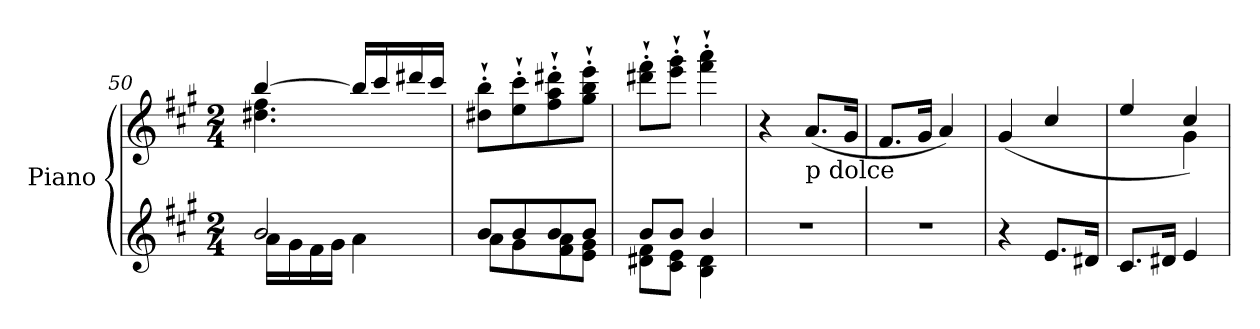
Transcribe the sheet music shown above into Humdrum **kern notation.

**kern	**kern
*part1	*part1
*staff2	*staff1
*I"Piano	*
*I'Pno	*
*clefG2	*clefG2
*k[f#c#g#]	*k[f#c#g#]
*A:	*A:
*M2/4	*M2/4
=50	=50
*^	*^
2b/	16a\LL	[4bb/	4.dd#X\ 4.ff#\
.	16g#\	.	.
.	16f#\	.	.
.	16g#\JJ	.	.
.	4a\	16bb/LL]	.
.	.	16ccc#/	.
.	.	16ddd#X/	8ryy
.	.	16ccc#/JJ	.
*	*	*v	*v
=51	=51	=51
8b/L	8a\L	8dd#X\`' 8bb\`'L
8b/	8g#\	8ee\`' 8ccc#\`'
8b/	8f#\ 8a\	8ff#\`' 8aa\`' 8ddd#X\`'
8b/J	8e\ 8g#\J	8gg#\`' 8bb\`' 8eee\`'J
=52	=52	=52
8b/L	8d#X\ 8f#\L	8ddd#X\`' 8fff#\`'L
8b/J	8c#\ 8e\J	8eee\`' 8ggg#\`'J
4b/	4B\ 4d#\	4fff#\`' 4aaa\`'
*v	*v	*
=53	=53
2r	4r
!	!LO:TX:b:t=p dolce
.	(8.a/L
.	16g#/Jk
=54	=54
2r	8.f#/L
.	16g#/Jk
.	4a/)
!!LO:PB:g=z
=55	=55
4r	(4g#/
8.e/L	4cc#/
16d#X/Jk	.
=56	=56
*	*^
8.c#/L	4ee/	4ryy
16d#X/Jk	.	.
4e/	4cc#/)	4g#\
*	*v	*v
=	=
*-	*-
